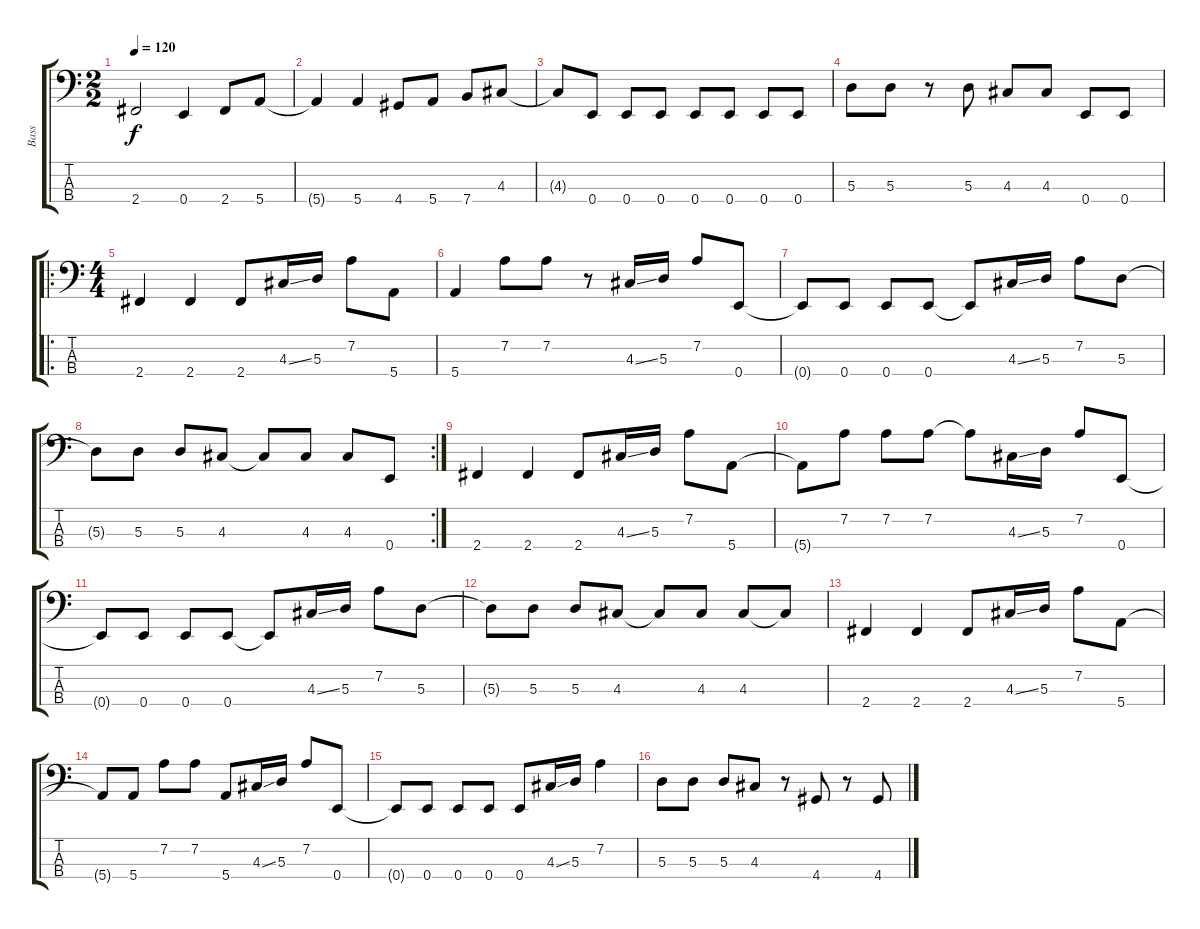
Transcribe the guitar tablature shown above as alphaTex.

\track ("Bass" "Bass") {instrument electricbasspick}
\staff {score tabs}
\tuning (G2 D2 A1 E1) {hide}
\ts (2 2)
\tempo 120
\clef f4
\ks c
2.4.2{dy f} 0.4.4 2.4.8 5.4.8 |
5.4{t}.4 5.4.4 4.4.8 5.4.8 7.4.8 4.3.8 |
4.3{t}.8 0.4.8 0.4.8 0.4.8 0.4.8 0.4.8 0.4.8 0.4.8 |
5.3.8 5.3.8 r.8 5.3.8 4.3.8 4.3.8 0.4.8 0.4.8 |
\ro
\ts (4 4)
2.4.4 2.4.4 2.4.8 4.3{ss}.16 5.3.16 7.2.8 5.4.8 |
5.4.4 7.2.8 7.2.8 r.8 4.3{ss}.16 5.3.16 7.2.8 0.4.8 |
0.4{t}.8 0.4.8 0.4.8 0.4.8 0.4{t}.8 4.3{ss}.16 5.3.16 7.2.8 5.3.8 |
\rc 2
5.3{t}.8 5.3.8 5.3.8 4.3.8 4.3{t}.8 4.3.8 4.3.8 0.4.8 |
2.4.4 2.4.4 2.4.8 4.3{ss}.16 5.3.16 7.2.8 5.4.8 |
5.4{t}.8 7.2.8 7.2.8 7.2.8 7.2{t}.8 4.3{ss}.16 5.3.16 7.2.8 0.4.8 |
0.4{t}.8 0.4.8 0.4.8 0.4.8 0.4{t}.8 4.3{ss}.16 5.3.16 7.2.8 5.3.8 |
5.3{t}.8 5.3.8 5.3.8 4.3.8 4.3{t}.8 4.3.8 4.3.8 4.3{t}.8 |
2.4.4 2.4.4 2.4.8 4.3{ss}.16 5.3.16 7.2.8 5.4.8 |
5.4{t}.8 5.4.8 7.2.8 7.2.8 5.4.8 4.3{ss}.16 5.3.16 7.2.8 0.4.8 |
0.4{t}.8 0.4.8 0.4.8 0.4.8 0.4.8 4.3{ss}.16 5.3.16 7.2.4 |
5.3.8 5.3.8 5.3.8 4.3.8 r.8 4.4.8 r.8 4.4.8
